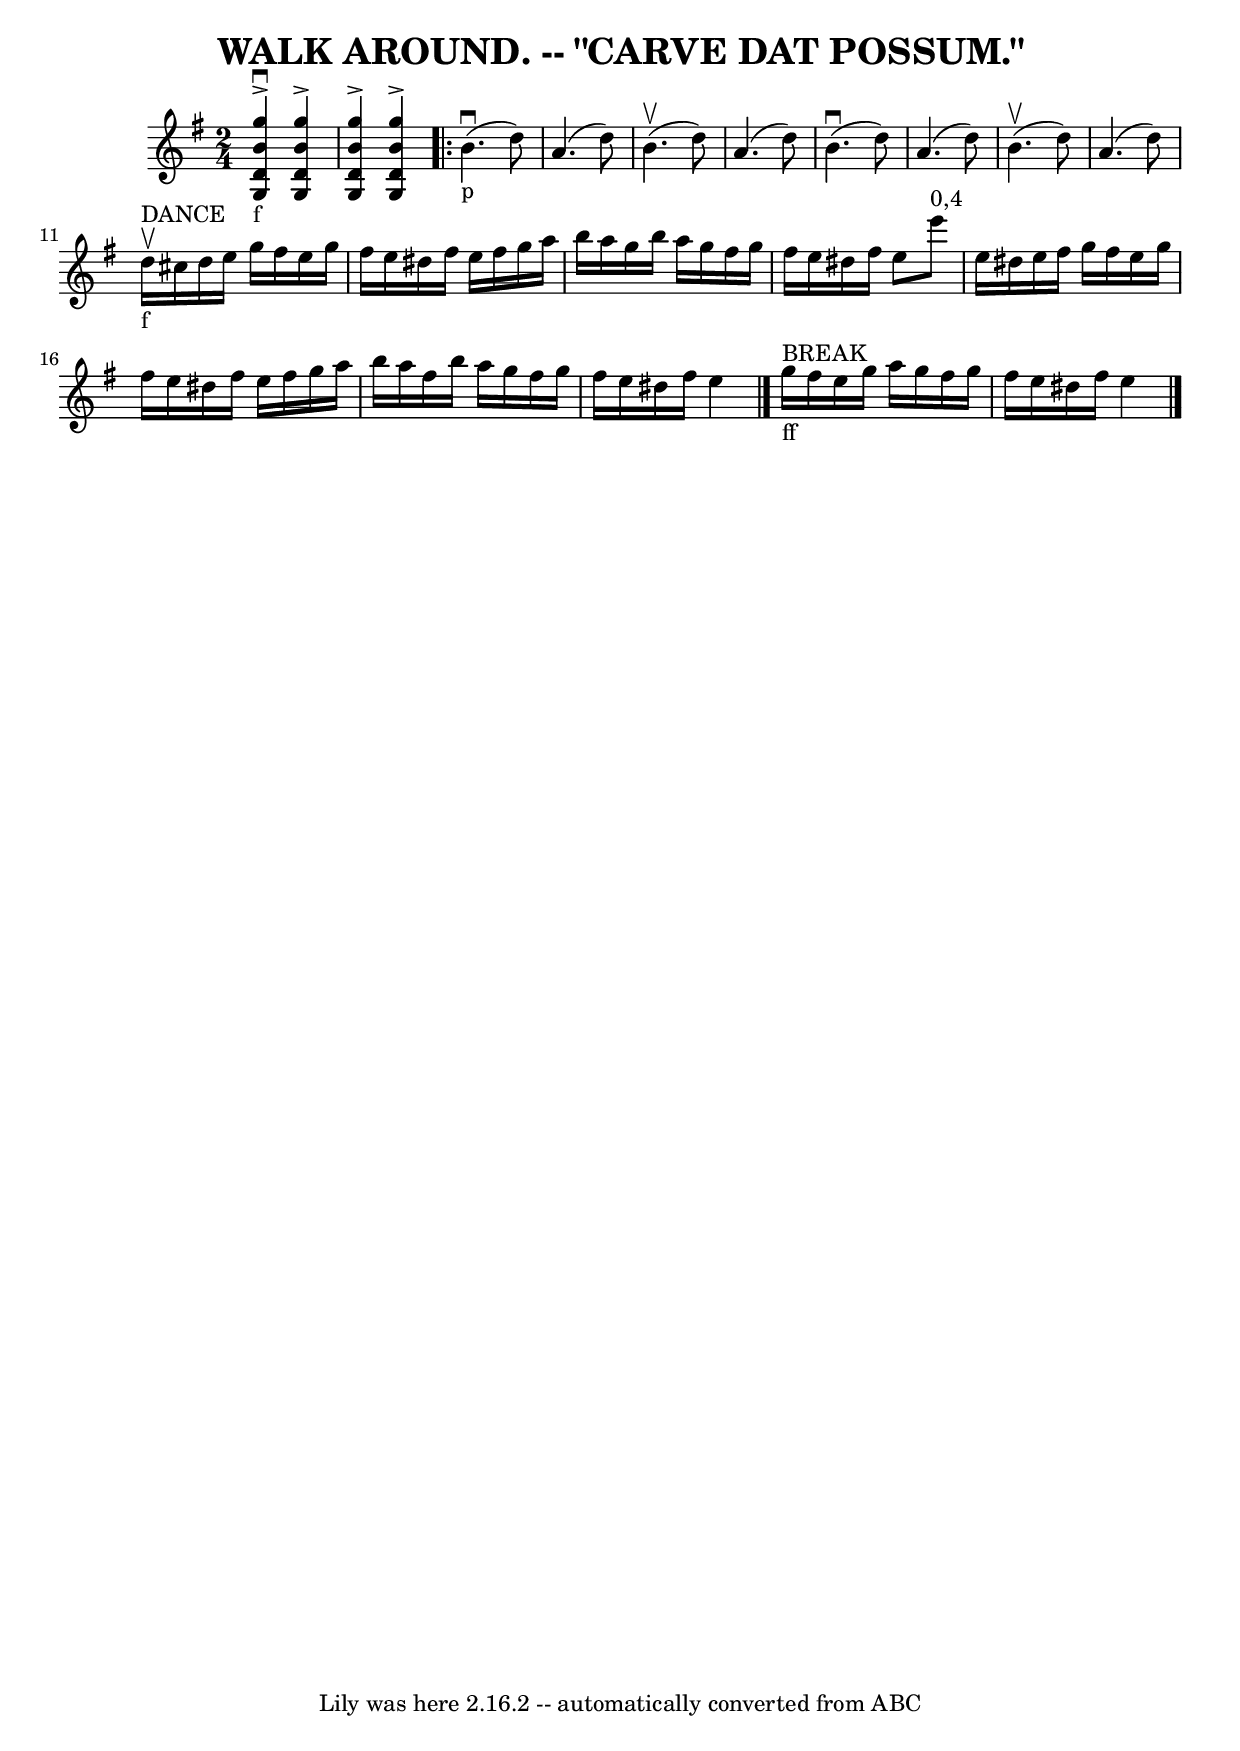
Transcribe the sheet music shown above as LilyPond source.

\version "2.7.40"
\include "Mammoth.ily"
\header {
	%% book = "Coles pg 26.1"
	crossRefNumber = "1"
	footnotes = "\\\\I = start crescendo hairpin, L = end crescendo hairpin"
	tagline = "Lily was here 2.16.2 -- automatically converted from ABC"
	title = "WALK AROUND. -- \"CARVE DAT POSSUM.\""
}
voicedefault =  {
\set Score.defaultBarType = "empty"

\time 2/4 \key g \major     << g''4_"f"^\accent^\downbow b'4 d'4 g4  
 >>   << g''4^\accent b'4 d'4 g4   >>   |
   << g''4 
^\accent b'4 d'4 g4   >>   << g''4^\accent b'4 d'4 g4   >>   
\repeat volta 2 { b'4._"p"(^\downbow d''8)   |
 a'4. (
d''8) |
 b'4.^\upbow(d''8)   |
 a'4. (d''8)   
|
 b'4.^\downbow(d''8)   |
 a'4. (d''8)   
|
 b'4.^\upbow(d''8)   |
 a'4. (d''8)   |
 
 d''16_"f"^"DANCE"^\upbow cis''16 d''16 e''16 g''16    
fis''16 e''16 g''16    |
 fis''16 e''16 dis''16 fis''16  
 e''16 fis''16 g''16 a''16    |
 b''16 a''16 g''16    
b''16 a''16 g''16 fis''16 g''16    |
 fis''16 e''16    
dis''16 fis''16 e''8 e'''8^"0,4"   |
 e''16 dis''16    
e''16 fis''16 g''16 fis''16 e''16 g''16    |
 fis''16    
e''16 dis''16 fis''16 e''16 fis''16 g''16 a''16    |
   
b''16 a''16 fis''16 b''16 a''16 g''16 fis''16 g''16    
|
 fis''16 e''16 dis''16 fis''16 e''4    \bar "|."         
g''16_"ff"^"BREAK" fis''16 e''16 g''16 a''16 g''16 fis''16    
g''16    |
 fis''16 e''16 dis''16 fis''16 e''4    \bar "|." 
  }
}

\score{
    <<

	\context Staff="default"
	{
	    \voicedefault 
	}

    >>
	\layout {
	}
	\midi {}
}
